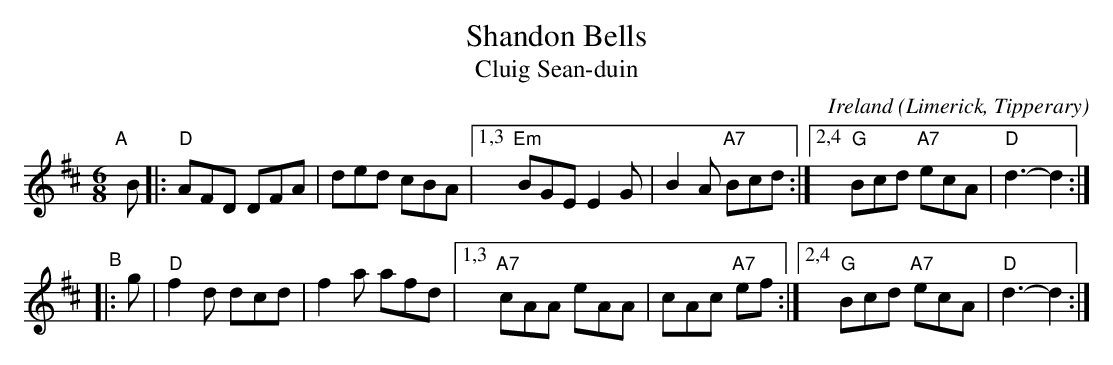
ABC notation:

X:1
T: Shandon Bells
T: Cluig Sean-duin
O: Ireland (Limerick, Tipperary)
M: 6/8
L: 1/8
K: D
"A"[|] B \
|: "D"AFD DFA | ded cBA |[1,3 "Em"BGE E2G | B2A "A7"Bcd \
                       :|[2,4 "G"Bcd "A7"ecA | "D"d3- d2 :|
"^B"|: g \
| "D"f2d dcd | f2a afd |[1,3 "A7"cAA eAA | cAc "A7"ef \
                      :|[2,4 "G"Bcd "A7"ecA | "D"d3- d2 :|
